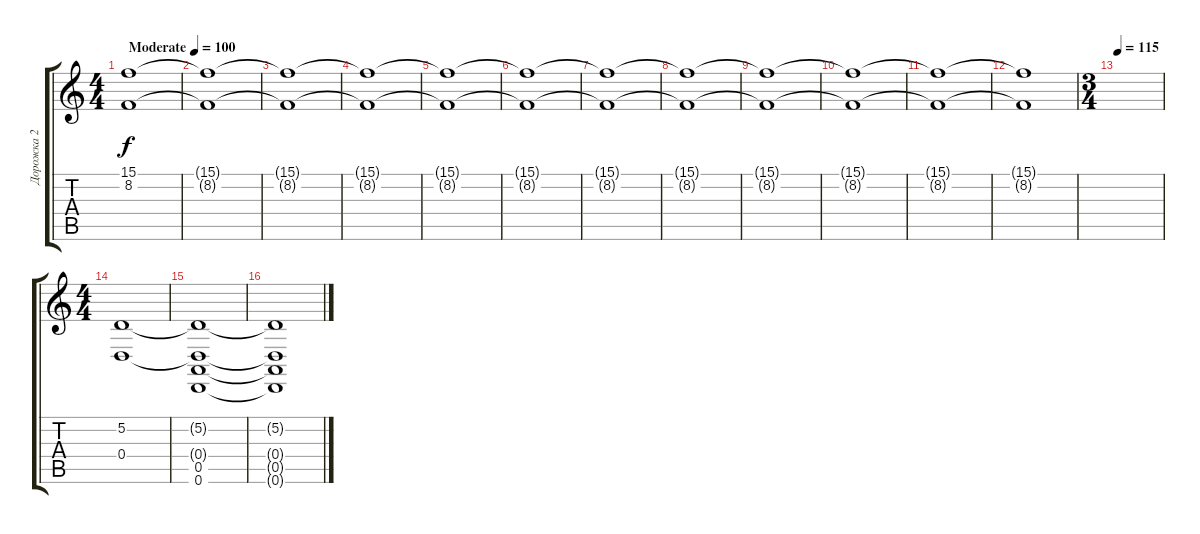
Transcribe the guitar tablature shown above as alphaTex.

\track ("Дорожка 2" "Дорожка 2") {instrument stringensemble2}
\staff {score tabs}
\tuning (D4 A3 F3 D3 A2 D2) {hide}
\ts (4 4)
\tempo (100 "Moderate")
\clef g2
\ks c
(15.1 8.2).1{dy f volume 16 instrument stringensemble2} |
(15.1{t} 8.2{t}).1 |
(15.1{t} 8.2{t}).1 |
(15.1{t} 8.2{t}).1 |
(15.1{t} 8.2{t}).1 |
(15.1{t} 8.2{t}).1 |
(15.1{t} 8.2{t}).1 |
(15.1{t} 8.2{t}).1 |
(15.1{t} 8.2{t}).1 |
(15.1{t} 8.2{t}).1 |
(15.1{t} 8.2{t}).1 |
(15.1{t} 8.2{t}).1 |
\ts (3 4)
\tempo 115
|
\ts (4 4)
(5.2 0.4).1 |
(5.2{t} 0.4{t} 0.5 0.6).1 |
(5.2{t} 0.4{t} 0.5{t} 0.6{t}).1
